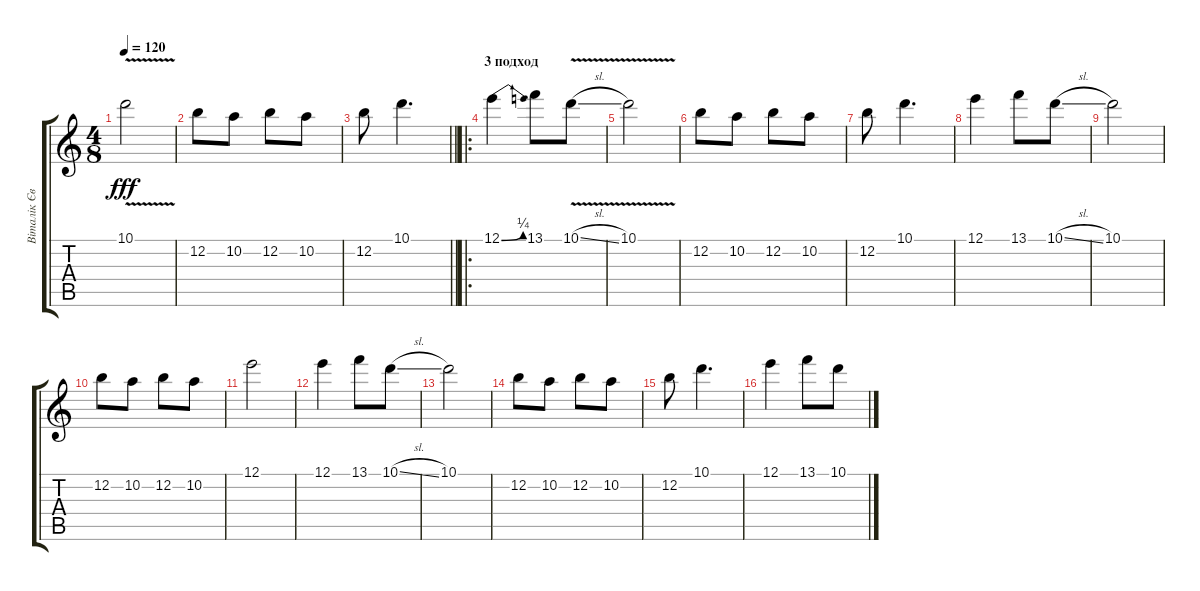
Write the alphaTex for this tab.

\track ("Віталік Євтушенко - Guitar 2" "Віталік Єв") {instrument electricguitarjazz}
\staff {score tabs}
\tuning (E4 B3 G3 D3 A2 D2) {hide}
\ts (4 8)
\tempo 120
\clef g2
\ks c
10.1{v}.2{dy fff} |
12.2.8 10.2.8 12.2.8 10.2.8 |
\barLineRight lightlight
12.2.8 10.1.4{d} |
\ro
\section ("" "3 подход")
12.1{be (bend 0 0 60 1)}.4{instrument overdrivenguitar} 13.1.8 10.1{v sl}.8 |
10.1{v}.2 |
12.2.8 10.2.8 12.2.8 10.2.8 |
12.2.8 10.1.4{d} |
12.1.4 13.1.8 10.1{sl}.8 |
10.1.2 |
12.2.8 10.2.8 12.2.8 10.2.8 |
12.1.2 |
12.1.4 13.1.8 10.1{sl}.8 |
10.1.2 |
12.2.8 10.2.8 12.2.8 10.2.8 |
12.2.8 10.1.4{d} |
12.1.4 13.1.8 10.1{sl}.8
